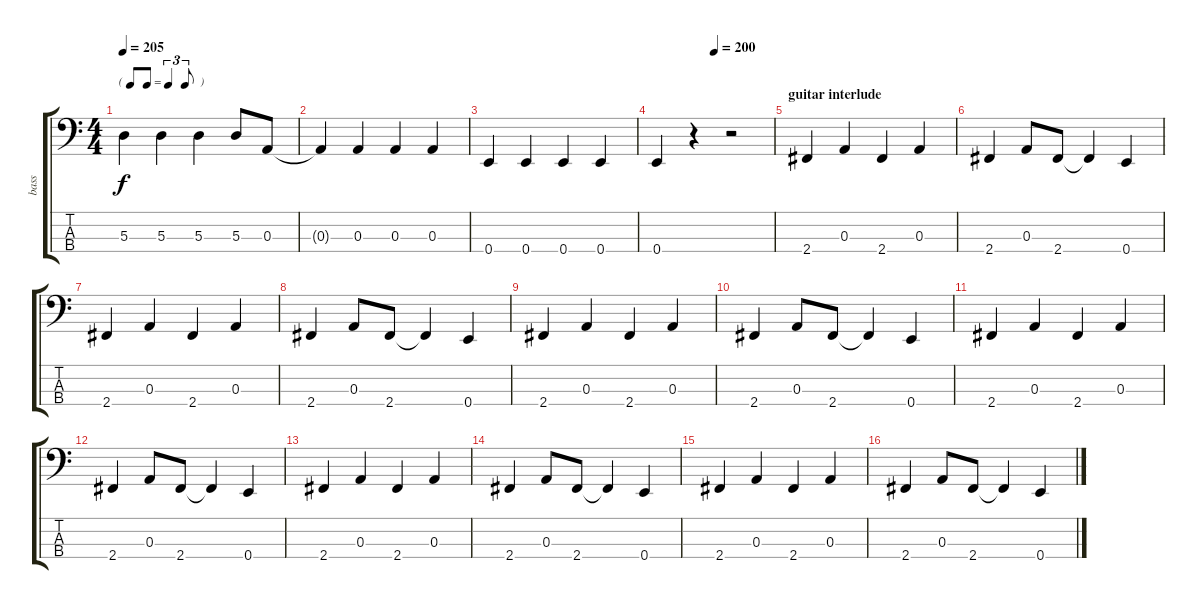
\track ("bass" "bass") {instrument electricbassfinger}
\staff {score tabs}
\tuning (G2 D2 A1 E1) {hide}
\ts (4 4)
\tf triplet8th
\tempo 205
\clef f4
\ks c
5.3.4{dy f} 5.3.4 5.3.4 5.3.8 0.3.8 |
0.3{t}.4 0.3.4 0.3.4 0.3.4 |
0.4.4 0.4.4 0.4.4 0.4.4 |
\tempo (200 0.5)
0.4.4 r.4 r.2 |
\section ("" "guitar interlude")
2.4.4 0.3.4 2.4.4 0.3.4 |
2.4.4 0.3.8 2.4.8 2.4{t}.4 0.4.4 |
2.4.4 0.3.4 2.4.4 0.3.4 |
2.4.4 0.3.8 2.4.8 2.4{t}.4 0.4.4 |
2.4.4 0.3.4 2.4.4 0.3.4 |
2.4.4 0.3.8 2.4.8 2.4{t}.4 0.4.4 |
2.4.4 0.3.4 2.4.4 0.3.4 |
2.4.4 0.3.8 2.4.8 2.4{t}.4 0.4.4 |
2.4.4 0.3.4 2.4.4 0.3.4 |
2.4.4 0.3.8 2.4.8 2.4{t}.4 0.4.4 |
2.4.4 0.3.4 2.4.4 0.3.4 |
2.4.4 0.3.8 2.4.8 2.4{t}.4 0.4.4
